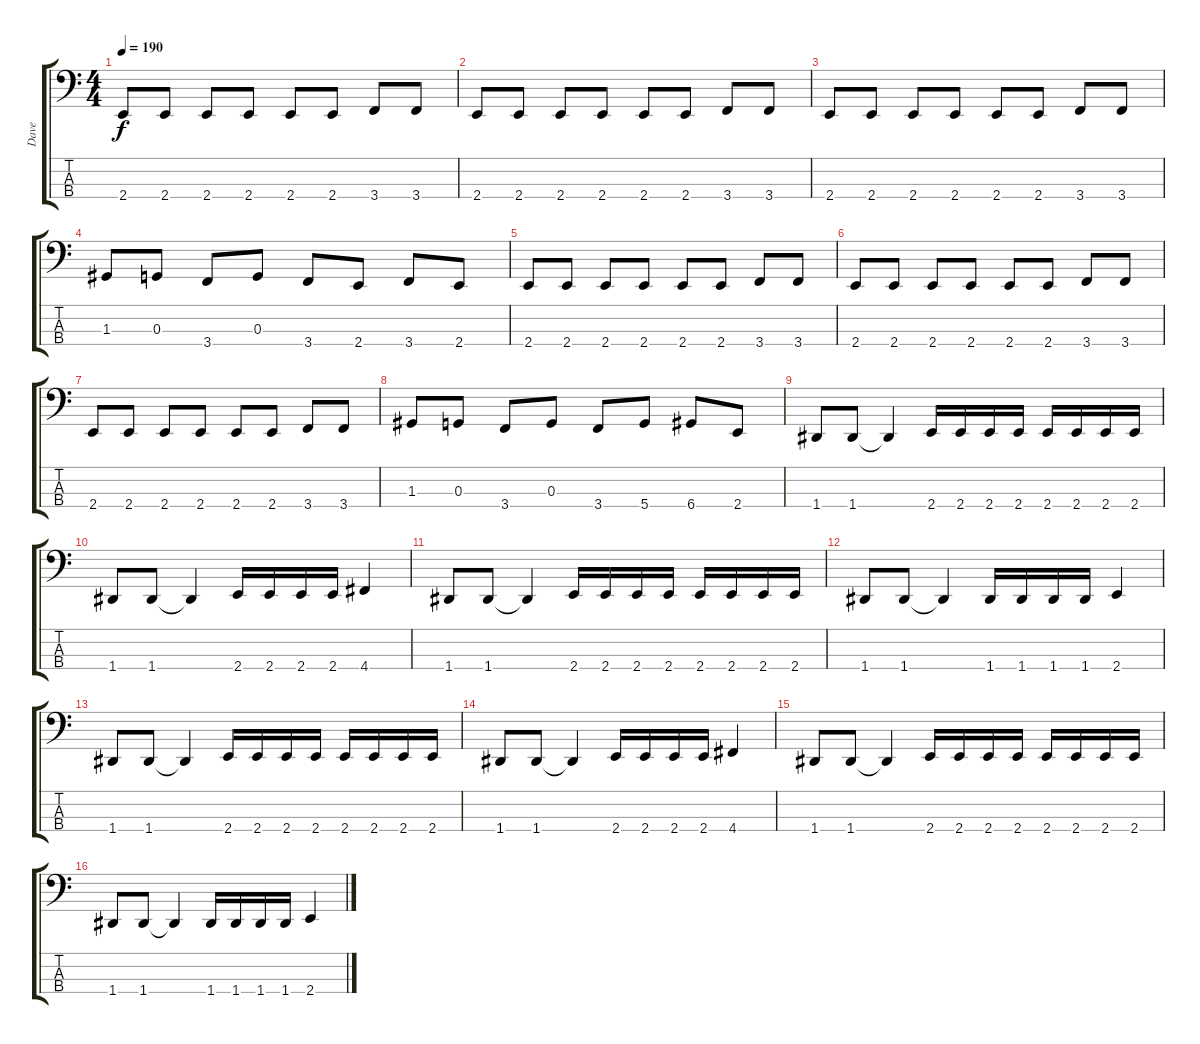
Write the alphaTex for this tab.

\track ("Dave" "Dave") {instrument electricbasspick}
\staff {score tabs}
\tuning (F2 C2 G1 D1) {hide}
\ts (4 4)
\tempo 190
\clef f4
\ks c
2.4.8{dy f} 2.4.8 2.4.8 2.4.8 2.4.8 2.4.8 3.4.8 3.4.8 |
2.4.8 2.4.8 2.4.8 2.4.8 2.4.8 2.4.8 3.4.8 3.4.8 |
2.4.8 2.4.8 2.4.8 2.4.8 2.4.8 2.4.8 3.4.8 3.4.8 |
1.3.8 0.3.8 3.4.8 0.3.8 3.4.8 2.4.8 3.4.8 2.4.8 |
2.4.8 2.4.8 2.4.8 2.4.8 2.4.8 2.4.8 3.4.8 3.4.8 |
2.4.8 2.4.8 2.4.8 2.4.8 2.4.8 2.4.8 3.4.8 3.4.8 |
2.4.8 2.4.8 2.4.8 2.4.8 2.4.8 2.4.8 3.4.8 3.4.8 |
1.3.8 0.3.8 3.4.8 0.3.8 3.4.8 5.4.8 6.4.8 2.4.8 |
1.4.8 1.4.8 1.4{t}.4 2.4.16 2.4.16 2.4.16 2.4.16 2.4.16 2.4.16 2.4.16 2.4.16 |
1.4.8 1.4.8 1.4{t}.4 2.4.16 2.4.16 2.4.16 2.4.16 4.4.4 |
1.4.8 1.4.8 1.4{t}.4 2.4.16 2.4.16 2.4.16 2.4.16 2.4.16 2.4.16 2.4.16 2.4.16 |
1.4.8 1.4.8 1.4{t}.4 1.4.16 1.4.16 1.4.16 1.4.16 2.4.4 |
1.4.8 1.4.8 1.4{t}.4 2.4.16 2.4.16 2.4.16 2.4.16 2.4.16 2.4.16 2.4.16 2.4.16 |
1.4.8 1.4.8 1.4{t}.4 2.4.16 2.4.16 2.4.16 2.4.16 4.4.4 |
1.4.8 1.4.8 1.4{t}.4 2.4.16 2.4.16 2.4.16 2.4.16 2.4.16 2.4.16 2.4.16 2.4.16 |
1.4.8 1.4.8 1.4{t}.4 1.4.16 1.4.16 1.4.16 1.4.16 2.4.4
